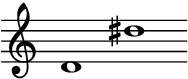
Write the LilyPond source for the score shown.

\version "2.16.2" % absolutely necessary!

% use this to crop output page size to match the snippet
#(ly:set-option 'preview #t)

%%%%%%%%%%%%%%%%%%%%%%%%%%
% here goes the snippet: %
%%%%%%%%%%%%%%%%%%%%%%%%%%
<<
\relative c' {
  \override Staff.TimeSignature #'stencil = ##f 
  \time 3/1
  d1 dis'
}
>>